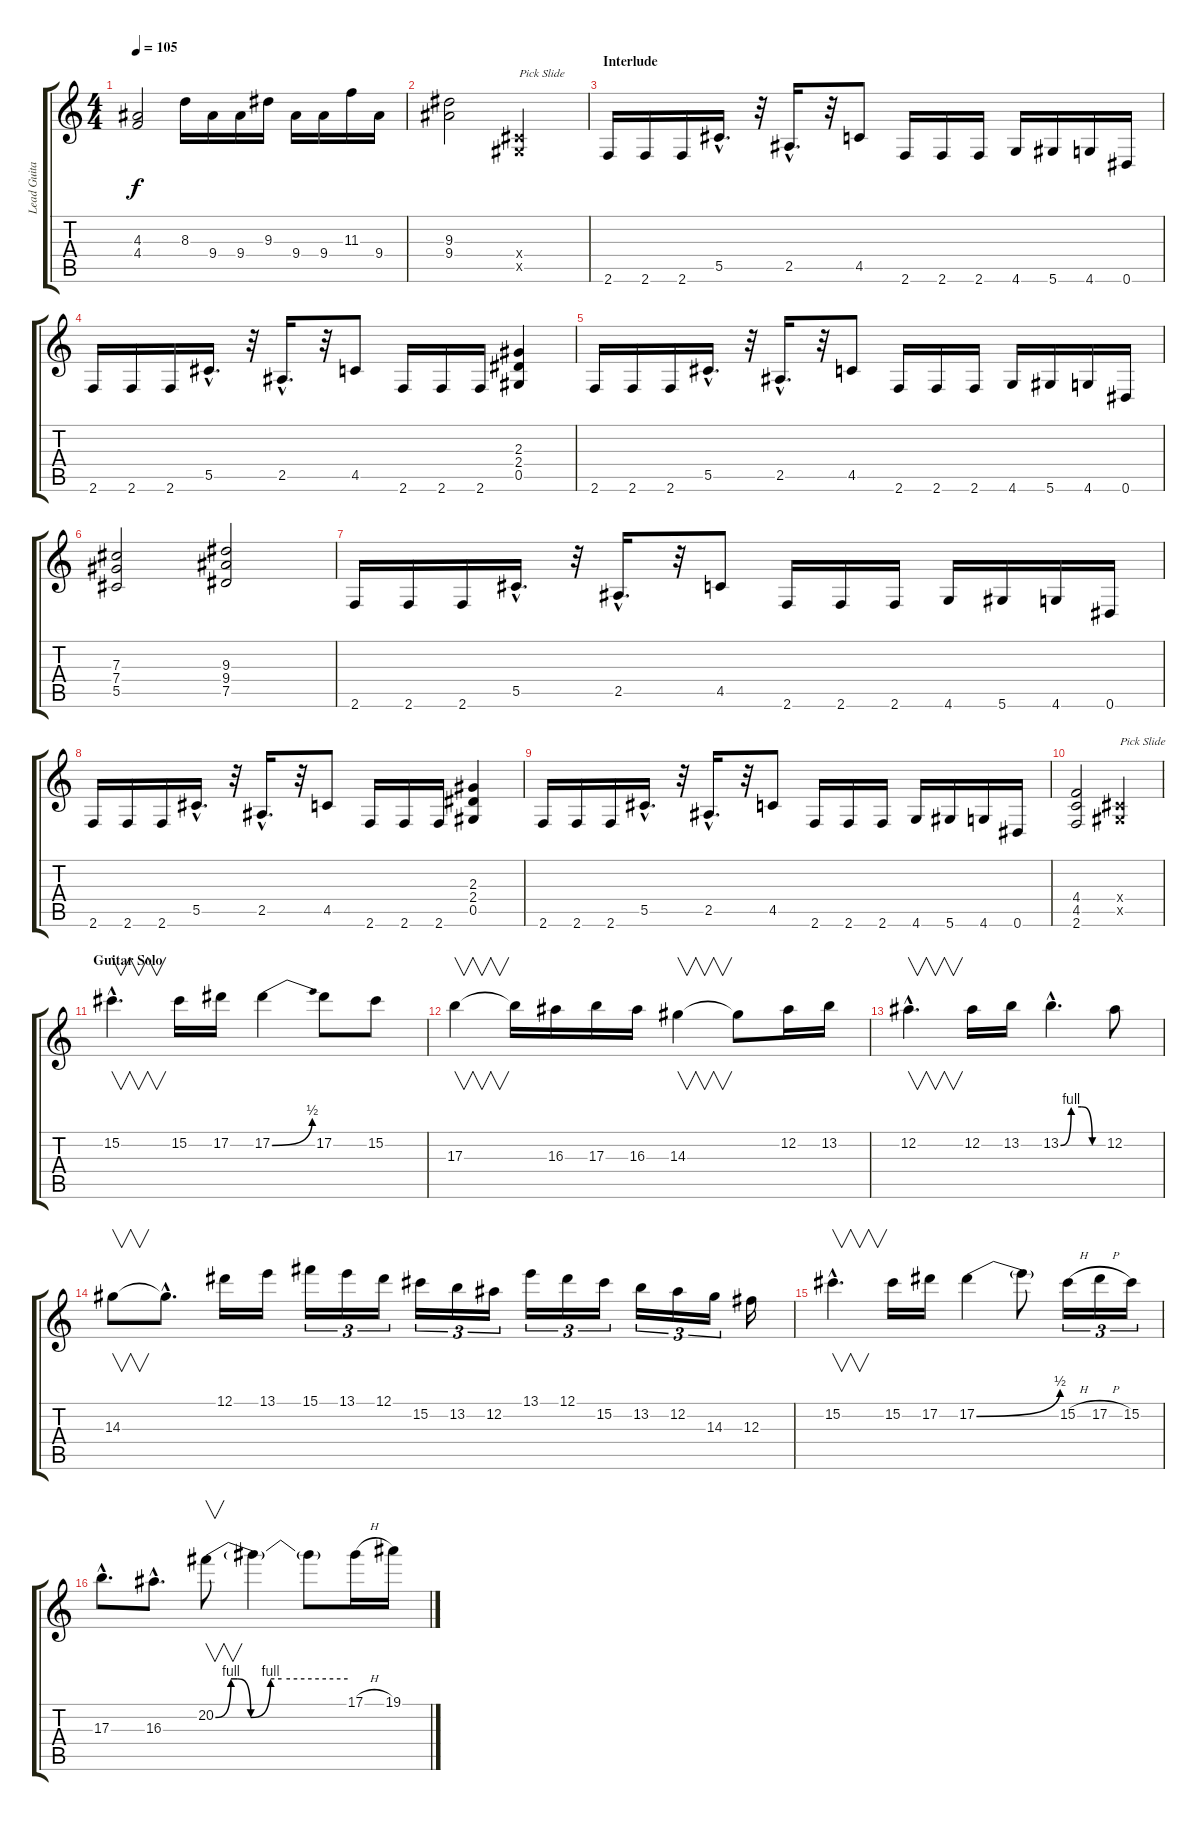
\track ("Lead Guitar" "Lead Guita") {instrument distortionguitar}
\staff {score tabs}
\tuning (Eb4 Bb3 Gb3 Db3 Ab2 Eb2) {hide}
\ts (4 4)
\tempo 105
\clef g2
\ks c
(4.3 4.4).2{dy f} 8.3.16 9.4.16 9.4.16 9.3.16 9.4.16 9.4.16 11.3.16 9.4.16 |
(9.3 9.4).2 (0.4{x} 0.5{x}).2{txt "Pick Slide"} |
\section ("" "Interlude")
2.6.16 2.6.16 2.6.16 5.5{hac}.16{d} r.32 2.5{hac}.16{d} r.32 4.5.8 2.6.16 2.6.16 2.6.16 4.6.16 5.6.16 4.6.16 0.6.16 |
2.6.16 2.6.16 2.6.16 5.5{hac}.16{d} r.32 2.5{hac}.16{d} r.32 4.5.8 2.6.16 2.6.16 2.6.16 (2.3 2.4 0.5).4 |
2.6.16 2.6.16 2.6.16 5.5{hac}.16{d} r.32 2.5{hac}.16{d} r.32 4.5.8 2.6.16 2.6.16 2.6.16 4.6.16 5.6.16 4.6.16 0.6.16 |
(7.3 7.4 5.5).2 (9.3 9.4 7.5).2 |
2.6.16 2.6.16 2.6.16 5.5{hac}.16{d} r.32 2.5{hac}.16{d} r.32 4.5.8 2.6.16 2.6.16 2.6.16 4.6.16 5.6.16 4.6.16 0.6.16 |
2.6.16 2.6.16 2.6.16 5.5{hac}.16{d} r.32 2.5{hac}.16{d} r.32 4.5.8 2.6.16 2.6.16 2.6.16 (2.3 2.4 0.5).4 |
2.6.16 2.6.16 2.6.16 5.5{hac}.16{d} r.32 2.5{hac}.16{d} r.32 4.5.8 2.6.16 2.6.16 2.6.16 4.6.16 5.6.16 4.6.16 0.6.16 |
(4.4 4.5 2.6).2 (0.4{x} 0.5{x}).2{txt "Pick Slide"} |
\section ("" "Guitar Solo")
15.2{hac}.4{v d balance 12} 15.2.16 17.2.16 17.2{be (bend 0 0 60 2)}.4 17.2.8 15.2.8 |
17.3.4{v} 17.3{t}.16 16.3.16 17.3.16 16.3.16 14.3.4{v} 14.3{t}.8 12.2.16 13.2.16 |
12.2{hac}.4{v d} 12.2.16 13.2.16 13.2{be (custom 0 0 15 4 30 4 45 0 60 0) hac}.4{d} 12.2.8 |
14.3.8{v} 14.3{hac t}.8{d} 12.1.16 13.1.16 15.1.16{tu (3 2)} 13.1.16{tu (3 2)} 12.1.16{tu (3 2)} 15.2.16{tu (3 2)} 13.2.16{tu (3 2)} 12.2.16{tu (3 2)} 13.1.16{tu (3 2)} 12.1.16{tu (3 2)} 15.2.16{tu (3 2)} 13.2.16{tu (3 2)} 12.2.16{tu (3 2)} 14.3.16{tu (3 2)} 12.3.16 |
15.2{hac}.4{v d} 15.2.16 17.2.16 17.2{be (bend 0 0 60 2)}.4{instrument guitarharmonics} 17.2{t}.8 15.2{h}.16{tu (3 2) instrument distortionguitar} 17.2{h}.16{tu (3 2)} 15.2.16{tu (3 2)} |
17.3{hac}.8{d} 16.3{hac}.8{d} 20.2{be (custom 0 0 7 4 10 4 16 0 25 4 30 4 60 4)}.8{v} 20.2{t}.4 20.2{t}.8 17.1{h}.16 19.1.16
